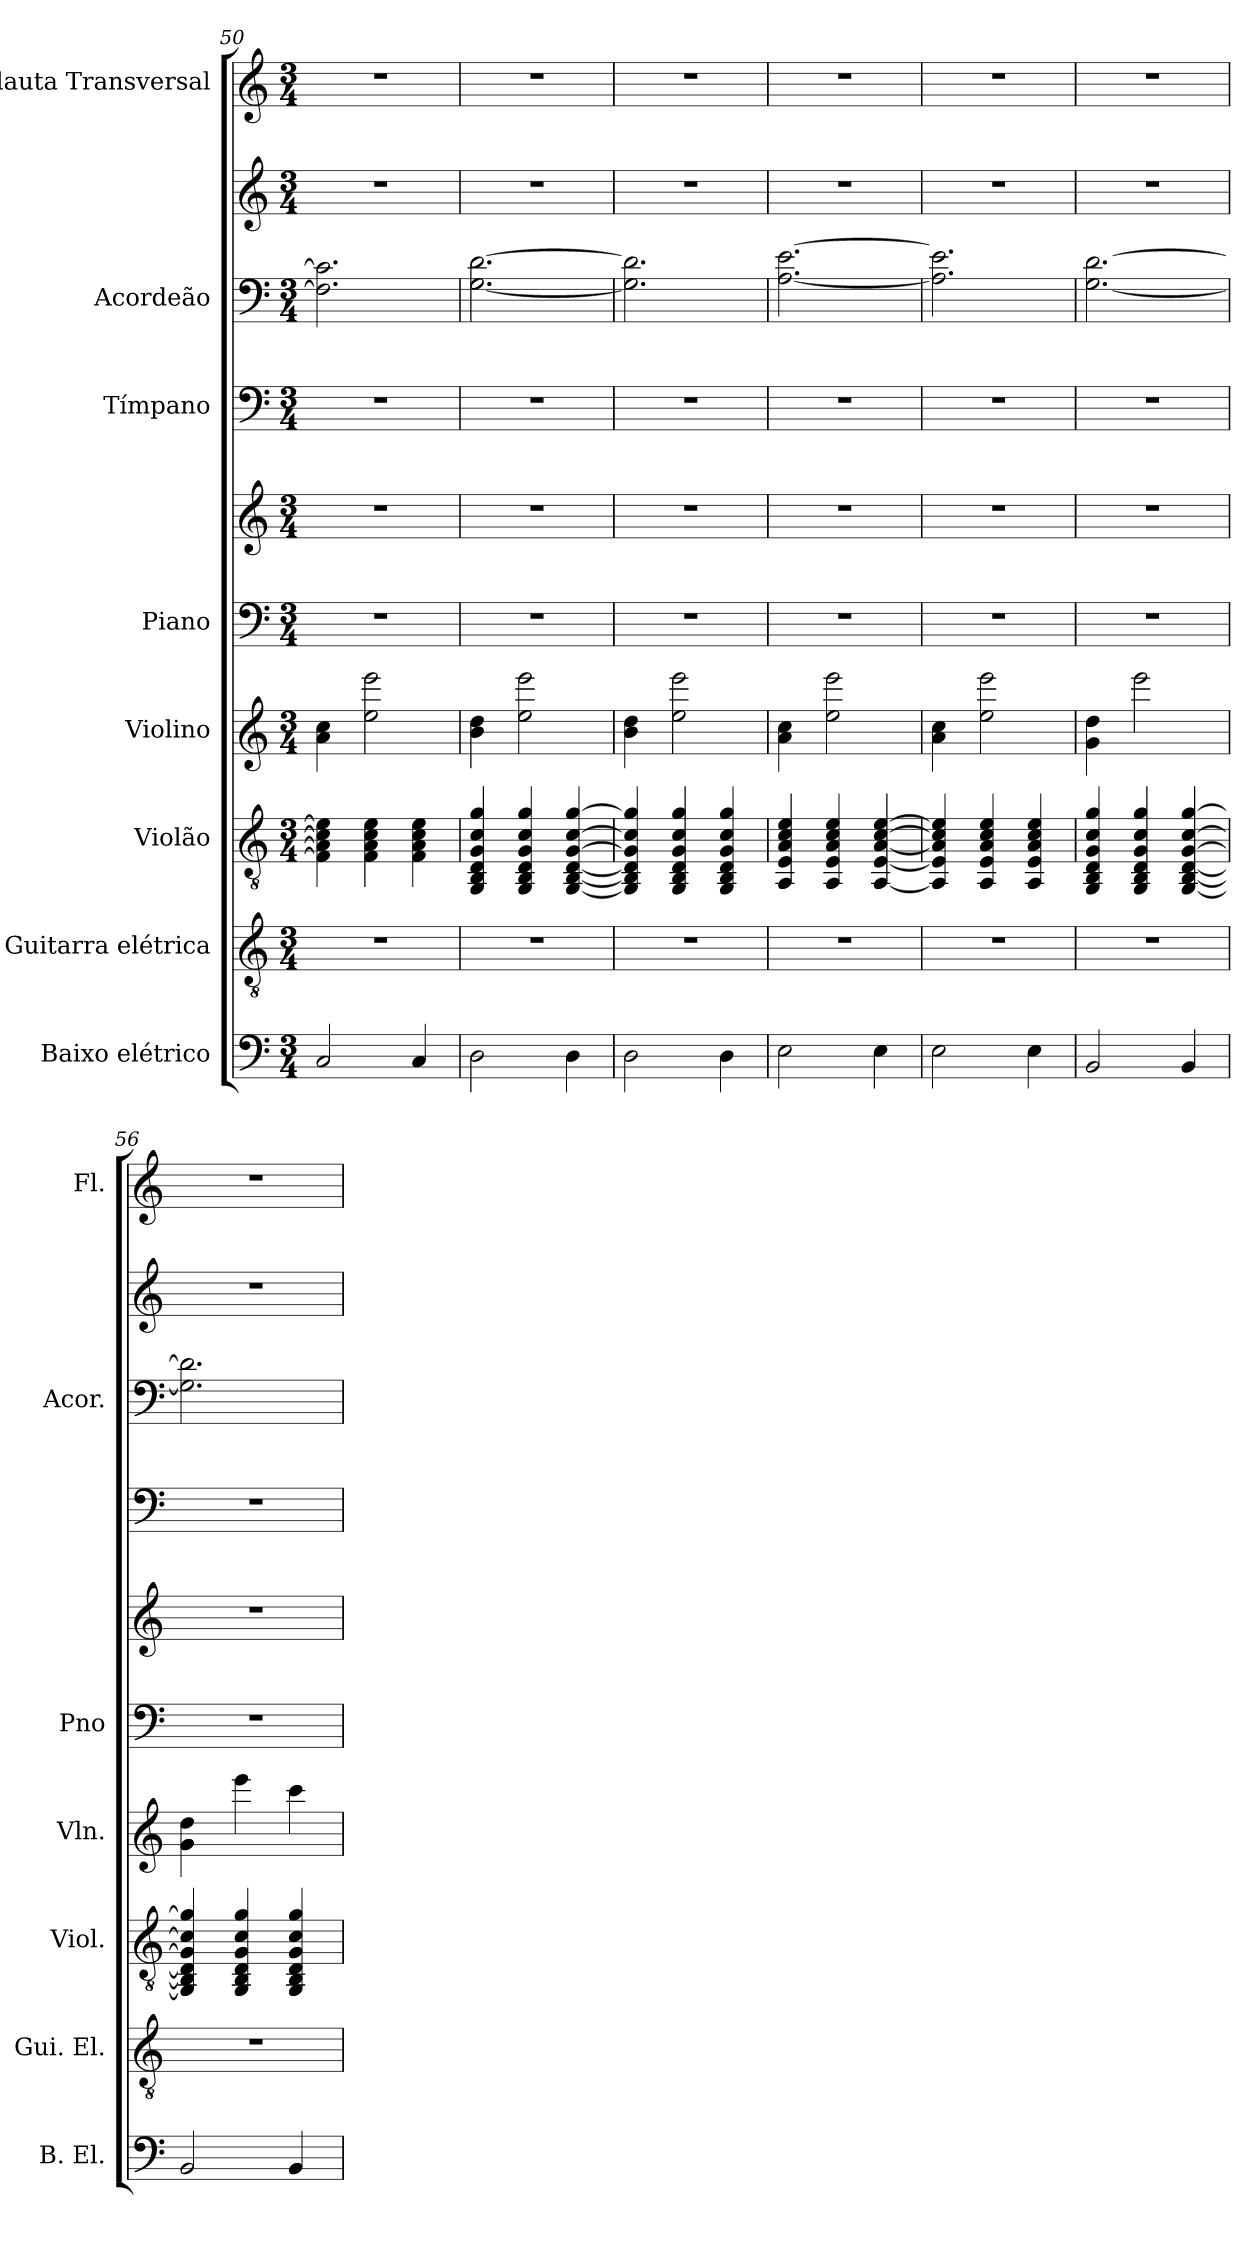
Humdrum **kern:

**kern	**kern	**kern	**kern	**kern	**kern	**kern	**kern	**kern	**kern
*part8	*part7	*part6	*part5	*part4	*part4	*part3	*part2	*part2	*part1
*staff10	*staff9	*staff8	*staff7	*staff6	*staff5	*staff4	*staff3	*staff2	*staff1
*I"Baixo elétrico	*I"Guitarra elétrica	*I"Violão	*I"Violino	*I"Piano	*	*I"Tímpano	*I"Acordeão	*	*I"Flauta Transversal
*I'B. El.	*I'Gui. El.	*I'Viol.	*I'Vln.	*I'Pno	*	*	*I'Acor.	*	*I'Fl.
*clefF4	*clefGv2	*clefGv2	*clefG2	*clefF4	*clefG2	*clefF4	*clefF4	*clefG2	*clefG2
*ITrd7c12	*	*	*	*	*	*	*	*	*
*k[]	*k[]	*k[]	*k[]	*k[]	*k[]	*k[]	*k[]	*k[]	*k[]
*M3/4	*M3/4	*M3/4	*M3/4	*M3/4	*M3/4	*M3/4	*M3/4	*M3/4	*M3/4
=50	=50	=50	=50	=50	=50	=50	=50	=50	=50
2CC/	2.r	4F\] 4A\] 4c\] 4e\]	4a\ 4cc\	2.r	2.r	2.r	2.F\] 2.c\]	2.r	2.r
.	.	4F\ 4A\ 4c\ 4e\	2ee\ 2eee\	.	.	.	.	.	.
4CC/	.	4F\ 4A\ 4c\ 4e\	.	.	.	.	.	.	.
=51	=51	=51	=51	=51	=51	=51	=51	=51	=51
2DD\	2.r	4GG/ 4BB/ 4D/ 4G/ 4c/ 4g/	4b\ 4dd\	2.r	2.r	2.r	[2.G\ [2.d\	2.r	2.r
.	.	4GG/ 4BB/ 4D/ 4G/ 4c/ 4g/	2ee\ 2eee\	.	.	.	.	.	.
4DD\	.	[4GG/ [4BB/ [4D/ [4G/ [4c/ [4g/	.	.	.	.	.	.	.
=52	=52	=52	=52	=52	=52	=52	=52	=52	=52
2DD\	2.r	4GG/] 4BB/] 4D/] 4G/] 4c/] 4g/]	4b\ 4dd\	2.r	2.r	2.r	2.G\] 2.d\]	2.r	2.r
.	.	4GG/ 4BB/ 4D/ 4G/ 4c/ 4g/	2ee\ 2eee\	.	.	.	.	.	.
4DD\	.	4GG/ 4BB/ 4D/ 4G/ 4c/ 4g/	.	.	.	.	.	.	.
=53	=53	=53	=53	=53	=53	=53	=53	=53	=53
2EE\	2.r	4AA/ 4E/ 4A/ 4c/ 4e/	4a\ 4cc\	2.r	2.r	2.r	[2.A\ [2.e\	2.r	2.r
.	.	4AA/ 4E/ 4A/ 4c/ 4e/	2ee\ 2eee\	.	.	.	.	.	.
4EE\	.	[4AA/ [4E/ [4A/ [4c/ [4e/	.	.	.	.	.	.	.
!!LO:PB:g=z
=54	=54	=54	=54	=54	=54	=54	=54	=54	=54
2EE\	2.r	4AA/] 4E/] 4A/] 4c/] 4e/]	4a\ 4cc\	2.r	2.r	2.r	2.A\] 2.e\]	2.r	2.r
.	.	4AA/ 4E/ 4A/ 4c/ 4e/	2ee\ 2eee\	.	.	.	.	.	.
4EE\	.	4AA/ 4E/ 4A/ 4c/ 4e/	.	.	.	.	.	.	.
=55	=55	=55	=55	=55	=55	=55	=55	=55	=55
2BBB/	2.r	4GG/ 4BB/ 4D/ 4G/ 4c/ 4g/	4g\ 4dd\	2.r	2.r	2.r	[2.G\ [2.d\	2.r	2.r
.	.	4GG/ 4BB/ 4D/ 4G/ 4c/ 4g/	2eee\	.	.	.	.	.	.
4BBB/	.	[4GG/ [4BB/ [4D/ [4G/ [4c/ [4g/	.	.	.	.	.	.	.
=56	=56	=56	=56	=56	=56	=56	=56	=56	=56
2BBB/	2.r	4GG/] 4BB/] 4D/] 4G/] 4c/] 4g/]	4g\ 4dd\	2.r	2.r	2.r	2.G\] 2.d\]	2.r	2.r
.	.	4GG/ 4BB/ 4D/ 4G/ 4c/ 4g/	4eee\	.	.	.	.	.	.
4BBB/	.	4GG/ 4BB/ 4D/ 4G/ 4c/ 4g/	4ccc\	.	.	.	.	.	.
=	=	=	=	=	=	=	=	=	=
*-	*-	*-	*-	*-	*-	*-	*-	*-	*-
